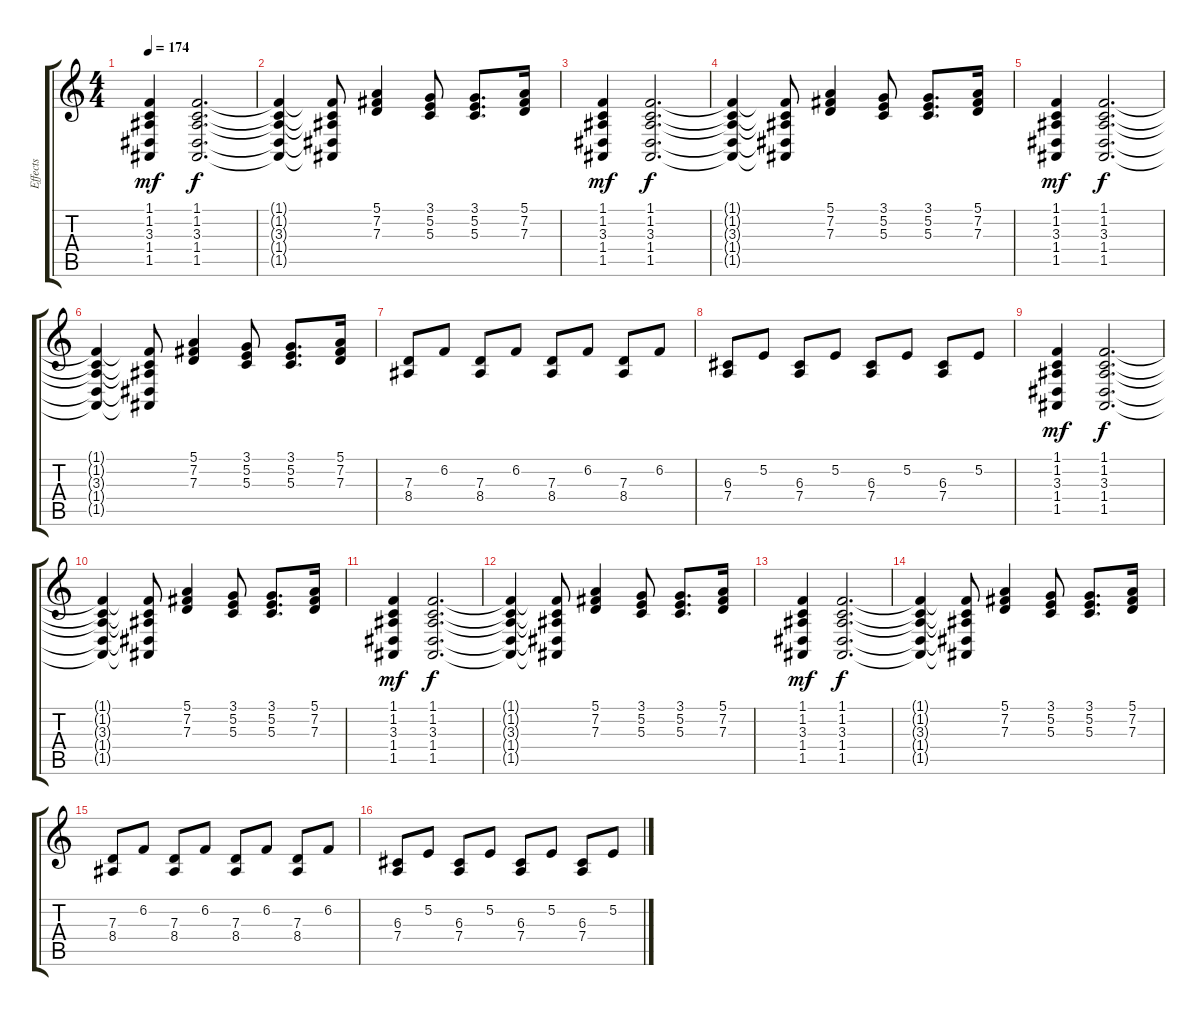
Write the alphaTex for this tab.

\track ("Effects" "Effects") {instrument stringensemble1}
\staff {score tabs}
\tuning (E4 B3 G3 D3 A2 E2) {hide}
\ts (4 4)
\tempo 174
\clef g2
\ks c
(1.1 1.2 3.3 1.4 1.5).4{dy mf} (1.1 1.2 3.3 1.4 1.5).2{d dy f volume 6} |
(1.1{t} 1.2{t} 3.3{t} 1.4{t} 1.5{t}).4 (1.1{t} 1.2{t} 3.3{t} 1.4{t} 1.5{t}).8 (5.1 7.2 7.3).4 (3.1 5.2 5.3).8 (3.1 5.2 5.3).8{d} (5.1 7.2 7.3).16 |
(1.1 1.2 3.3 1.4 1.5).4{dy mf volume 9} (1.1 1.2 3.3 1.4 1.5).2{d dy f volume 6} |
(1.1{t} 1.2{t} 3.3{t} 1.4{t} 1.5{t}).4 (1.1{t} 1.2{t} 3.3{t} 1.4{t} 1.5{t}).8 (5.1 7.2 7.3).4 (3.1 5.2 5.3).8 (3.1 5.2 5.3).8{d} (5.1 7.2 7.3).16 |
(1.1 1.2 3.3 1.4 1.5).4{dy mf volume 9} (1.1 1.2 3.3 1.4 1.5).2{d dy f volume 6} |
(1.1{t} 1.2{t} 3.3{t} 1.4{t} 1.5{t}).4 (1.1{t} 1.2{t} 3.3{t} 1.4{t} 1.5{t}).8 (5.1 7.2 7.3).4 (3.1 5.2 5.3).8 (3.1 5.2 5.3).8{d} (5.1 7.2 7.3).16 |
(7.3 8.4).8 6.2.8 (7.3 8.4).8 6.2.8 (7.3 8.4).8 6.2.8 (7.3 8.4).8 6.2.8 |
(6.3 7.4).8 5.2.8 (6.3 7.4).8 5.2.8 (6.3 7.4).8 5.2.8 (6.3 7.4).8 5.2.8 |
(1.1 1.2 3.3 1.4 1.5).4{dy mf volume 9} (1.1 1.2 3.3 1.4 1.5).2{d dy f volume 6} |
(1.1{t} 1.2{t} 3.3{t} 1.4{t} 1.5{t}).4 (1.1{t} 1.2{t} 3.3{t} 1.4{t} 1.5{t}).8 (5.1 7.2 7.3).4 (3.1 5.2 5.3).8 (3.1 5.2 5.3).8{d} (5.1 7.2 7.3).16 |
(1.1 1.2 3.3 1.4 1.5).4{dy mf volume 9} (1.1 1.2 3.3 1.4 1.5).2{d dy f volume 6} |
(1.1{t} 1.2{t} 3.3{t} 1.4{t} 1.5{t}).4 (1.1{t} 1.2{t} 3.3{t} 1.4{t} 1.5{t}).8 (5.1 7.2 7.3).4 (3.1 5.2 5.3).8 (3.1 5.2 5.3).8{d} (5.1 7.2 7.3).16 |
(1.1 1.2 3.3 1.4 1.5).4{dy mf volume 9} (1.1 1.2 3.3 1.4 1.5).2{d dy f volume 6} |
(1.1{t} 1.2{t} 3.3{t} 1.4{t} 1.5{t}).4 (1.1{t} 1.2{t} 3.3{t} 1.4{t} 1.5{t}).8 (5.1 7.2 7.3).4 (3.1 5.2 5.3).8 (3.1 5.2 5.3).8{d} (5.1 7.2 7.3).16 |
(7.3 8.4).8 6.2.8 (7.3 8.4).8 6.2.8 (7.3 8.4).8 6.2.8 (7.3 8.4).8 6.2.8 |
(6.3 7.4).8 5.2.8 (6.3 7.4).8 5.2.8 (6.3 7.4).8 5.2.8 (6.3 7.4).8 5.2.8
